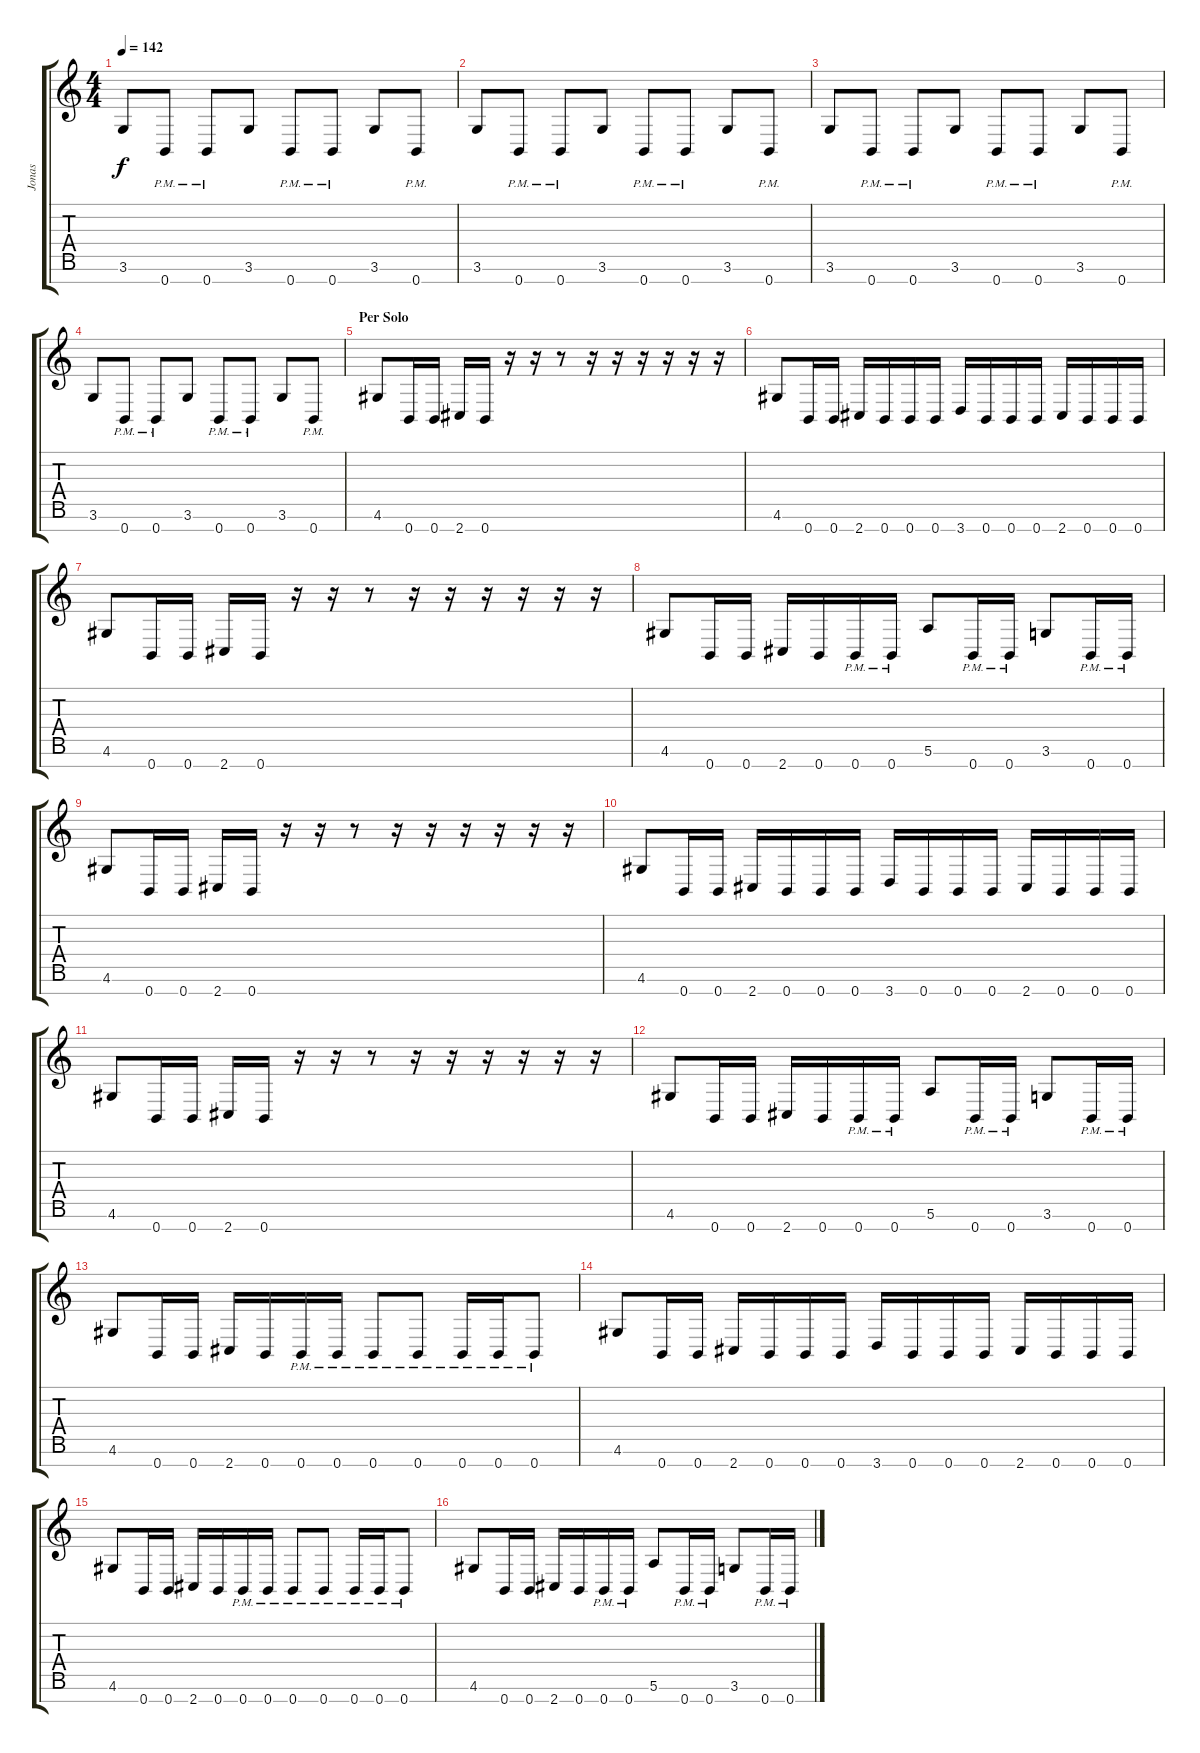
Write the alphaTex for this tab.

\track ("Jonas" "Jonas") {instrument distortionguitar}
\staff {score tabs}
\tuning (E4 B3 G3 D3 A2 E2 B1) {hide}
\ts (4 4)
\tempo 142
\clef g2
\ks c
3.6.8{dy f} 0.7{pm}.8 0.7{pm}.8 3.6.8 0.7{pm}.8 0.7{pm}.8 3.6.8 0.7{pm}.8 |
3.6.8 0.7{pm}.8 0.7{pm}.8 3.6.8 0.7{pm}.8 0.7{pm}.8 3.6.8 0.7{pm}.8 |
3.6.8 0.7{pm}.8 0.7{pm}.8 3.6.8 0.7{pm}.8 0.7{pm}.8 3.6.8 0.7{pm}.8 |
3.6.8 0.7{pm}.8 0.7{pm}.8 3.6.8 0.7{pm}.8 0.7{pm}.8 3.6.8 0.7{pm}.8 |
\section ("" "Per Solo")
4.6.8 0.7.16 0.7.16 2.7.16 0.7.16 r.16 r.16 r.8 r.16 r.16 r.16 r.16 r.16 r.16 |
4.6.8 0.7.16 0.7.16 2.7.16 0.7.16 0.7.16 0.7.16 3.7.16 0.7.16 0.7.16 0.7.16 2.7.16 0.7.16 0.7.16 0.7.16 |
4.6.8 0.7.16 0.7.16 2.7.16 0.7.16 r.16 r.16 r.8 r.16 r.16 r.16 r.16 r.16 r.16 |
4.6.8 0.7.16 0.7.16 2.7.16 0.7.16 0.7{pm}.16 0.7{pm}.16 5.6.8 0.7{pm}.16 0.7{pm}.16 3.6.8 0.7{pm}.16 0.7{pm}.16 |
4.6.8 0.7.16 0.7.16 2.7.16 0.7.16 r.16 r.16 r.8 r.16 r.16 r.16 r.16 r.16 r.16 |
4.6.8 0.7.16 0.7.16 2.7.16 0.7.16 0.7.16 0.7.16 3.7.16 0.7.16 0.7.16 0.7.16 2.7.16 0.7.16 0.7.16 0.7.16 |
4.6.8 0.7.16 0.7.16 2.7.16 0.7.16 r.16 r.16 r.8 r.16 r.16 r.16 r.16 r.16 r.16 |
4.6.8 0.7.16 0.7.16 2.7.16 0.7.16 0.7{pm}.16 0.7{pm}.16 5.6.8 0.7{pm}.16 0.7{pm}.16 3.6.8 0.7{pm}.16 0.7{pm}.16 |
4.6.8 0.7.16 0.7.16 2.7.16 0.7.16 0.7{pm}.16 0.7{pm}.16 0.7{pm}.8 0.7{pm}.8 0.7{pm}.16 0.7{pm}.16 0.7{pm}.8 |
4.6.8 0.7.16 0.7.16 2.7.16 0.7.16 0.7.16 0.7.16 3.7.16 0.7.16 0.7.16 0.7.16 2.7.16 0.7.16 0.7.16 0.7.16 |
4.6.8 0.7.16 0.7.16 2.7.16 0.7.16 0.7{pm}.16 0.7{pm}.16 0.7{pm}.8 0.7{pm}.8 0.7{pm}.16 0.7{pm}.16 0.7{pm}.8 |
4.6.8 0.7.16 0.7.16 2.7.16 0.7.16 0.7{pm}.16 0.7{pm}.16 5.6.8 0.7{pm}.16 0.7{pm}.16 3.6.8 0.7{pm}.16 0.7{pm}.16
